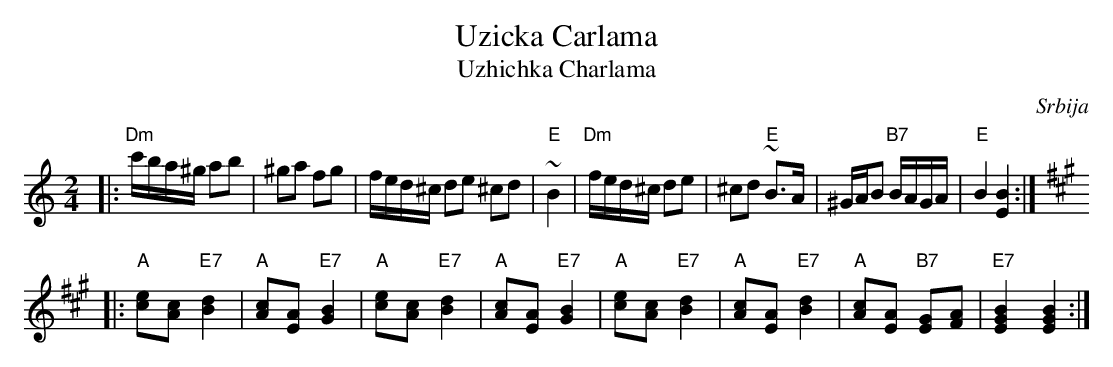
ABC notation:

X:1
T:Uzicka Carlama
T:Uzhichka Charlama
O:Srbija
M:2/4
L:1/16
K:Am
|: "Dm"c'ba^g a2b2 \
| ^g2a2 f2g2 \
| fed^c d2e2 ^c2d2 \
| "E"~B4 \
| "Dm"fed^c d2e2 \
| ^c2d2 "E"~B3A \
| ^GAB2 "B7"BAGA \
| "E"B4 [B4E4] :|
K:A
|: "A"[e2c2][c2A2] "E7"[d4B4] \
| "A"[c2A2][A2E2] "E7"[B4G4] \
| "A"[e2c2][c2A2] "E7"[d4B4] \
| "A"[c2A2][A2E2] "E7"[B4G4] \
| "A"[e2c2][c2A2] "E7"[d4B4] \
| "A"[c2A2][A2E2] "E7"[d4B4] \
| "A"[c2A2][A2E2] "B7"[G2E2][A2F2] \
| "E7"[B4G4E4] [B4G4E4] :|
